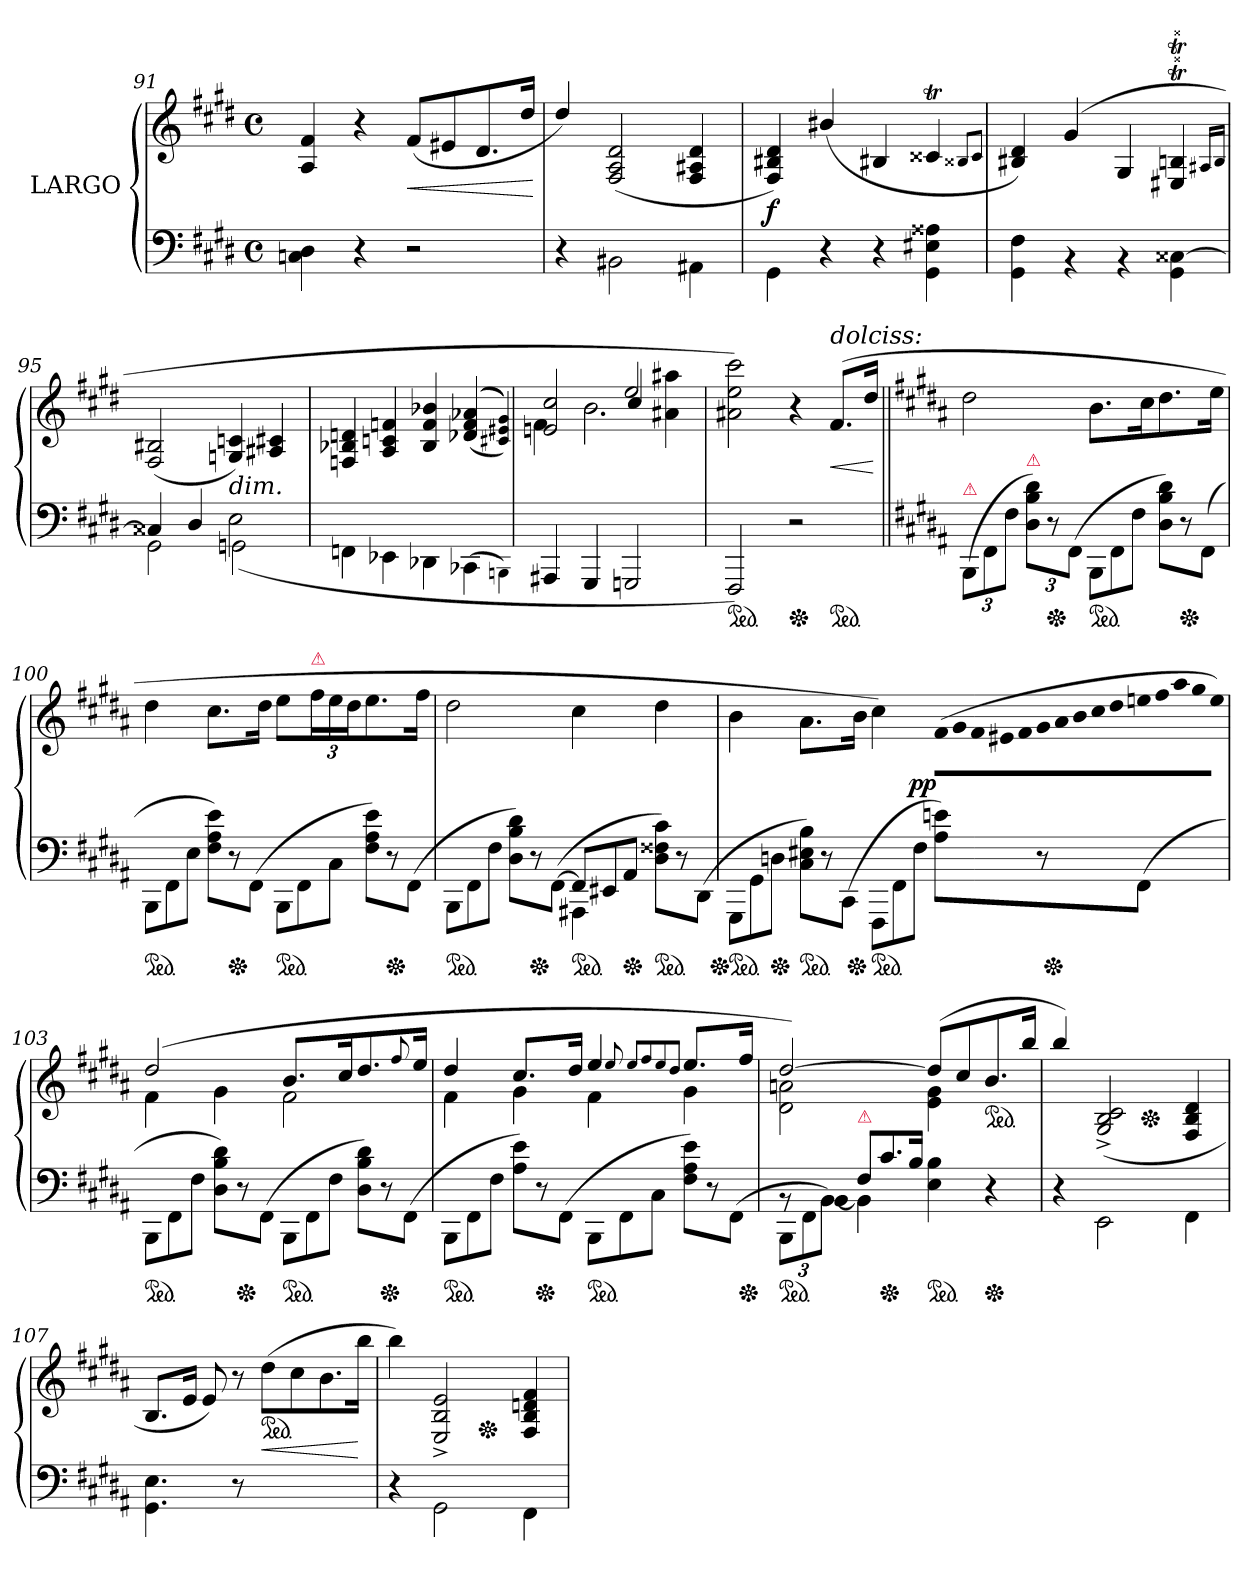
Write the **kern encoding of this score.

**kern	**kern	**dynam
*part1	*part1	*part1
*staff2	*staff1	*staff1/2
*I"LARGO	*	*
*clefF4	*clefG2	*
*k[f#c#g#d#]	*k[f#c#g#d#]	*
*M4/4	*M4/4	*
*met(c)	*met(c)	*
=91	=91	=91
4Cn\ 4D#\	4A 4f#	.
4r	4r	.
2r	(>8f#L	<
.	8e#X	.
.	8.d#	.
.	16dd#Jk	.
.	.	[
=92	=92	=92
4r	4dd#/)	.
2BB#X\	(>2F# 2A 2d#	.
4AA#X\	4F# 4A#X 4d#	.
=93	=93	=93
4GG#\	4F# 4B#X 4d#)	f
4r	(>4b#X/	.
4r	4B#X	.
4GG#\ 4E#X\ 4A##X\	4c##Xt	.
.	8qqB##X/L	.
.	8qqc##/J	.
=94	=94	=94
4GG#\ 4F#\	4B#X 4d#)	.
4rBB	(>4g#	.
4rBB	4G#/	.
4GG#\ [4C##X\	4E#XT/ 4BnT/	.
.	16qqA#X/LL	.
.	16qqB/JJ	.
=95	=95	=95
*^	*	*
4C##X/]	2GG#\	(>2F#/ 2B#X/	.
4D#/	.	.	.
!	!	!LO:TX:c:i:t=dim.	!
2E\	(<2GGn\	4Gn/ 4cn/)	.
.	.	4A#X/ 4c#X/	.
*v	*v	*	*
=96	=96	=96
4FFn\	4Fn/ 4B-X/ 4dn/	.
4EE-X\	4A 4cn 4fn	.
4DD-X\	4B- 4f 4b-X	.
(>4CC-X\	(<(<(<4d-X 4f 4a-X	.
4qqBBBn\)	4qqc#X/ 4qqe#X/ 4qqg#/)))	.
=97	=97	=97
*	*^	*
*	*	*^	*
4AAA#X	2en 2cc#	2rddddyy	4f#\	.
4GGG#	.	.	2.b\	.
2GGGn	2ee	4cc#/	.	.
.	.	4a#X\ 4aa#X\	.	.
*	*v	*v	*v	*
=98	=98	=98
*ped	*	*
2FFF#)	2a#X 2ee 2ccc#)	.
*Xped	*	*
2r	4r	.
!	!LO:TX:a:i:t=dolciss&colon;	!
*ped	*	*
.	(>8.f#L	<
.	16dd#Jk	.
.	.	[
=99||	=99||	=99||
*k[f#c#g#d#a#]	*k[f#c#g#d#a#]	*
!LO:TX:a:color=crimson:t=⚠	!	!
(>12BBB\L	2dd#	.
12FF#	.	.
12F#J	.	.
!LO:TX:a:color=crimson:t=⚠	!	!
12D#\ 12B\ 12d#\L)	.	.
*Xped	*	*
12r	.	.
(>12FF#J	.	.
*Xtuplet	*	*
*ped	*	*
12BBB\L	8.bL	.
12FF#	.	.
12F#J	.	.
.	16cc#K	.
12D#\ 12B\ 12d#\L)	8.dd#	.
*Xped	*	*
12r	.	.
(>12FF#J	.	.
.	16eeJk	.
=100	=100	=100
*ped	*	*
12BBB\L	4dd#	.
12FF#	.	.
12EJ	.	.
12F#\ 12A#\ 12e\L)	8.cc#L	.
*Xped	*	*
12r	.	.
(>12FF#J	.	.
.	16dd#Jk	.
*ped	*	*
12BBB\L	8eeL	.
12FF#	.	.
!	!LO:TX:a:color=crimson:t=⚠	!
.	24ff#L	.
12C#J	24ee	.
.	24dd#J	.
12F#\ 12A#\ 12e\L)	8.ee	.
*Xped	*	*
12r	.	.
(>12FF#J	.	.
.	16ff#Jk	.
=101	=101	=101
*^	*	*
*ped	*	*	*
12BBB\L	2rEEEEyy	2dd#	.
12FF#	.	.	.
12F#J	.	.	.
12D#\ 12B\ 12d#\L)	.	.	.
*Xped	*	*	*
12r	.	.	.
(>[12FF#J	.	.	.
*ped	*	*	*
4AAA#X\	12FF#/L]	4cc#	.
.	12EE#X	.	.
*Xped	*	*	*
.	12AA#J	.	.
*ped	*	*	*
12D#\ 12F##X\ 12c#\L)	4rGGGGyy	4dd#	.
12r	.	.	.
(>12DD#J	.	.	.
*v	*v	*	*
=102	=102	=102
*	*^	*
*Xped	*	*	*
*ped	*	*	*
12GGG#\L	4b	3ryy	.
12GG#	.	.	.
*Xped	*	*	*
12DnJ	.	.	.
*ped	*	*	*
12C#\ 12E#X\ 12B\L)	8.a#\L	.	.
12r	.	12ryy	.
(>12CC#J	.	96ryy	.
*Xped	*	*	*
.	.	3ryy	.
.	16bJk	.	.
*ped	*	*	*
12FFF#\L	4cc#)	.	.
12FF#	.	.	.
12F#J	.	.	.
*	*Xtuplet	*	*
!	!LO:N:vis=8	!	!LO:DY:rj
12A# 12enL)	(>60f#!\L	.	pp
.	.	6ryy	.
!	!LO:N:vis=8	!	!
.	60g#!	.	.
!	!LO:N:vis=8	!	!
.	60f#!	.	.
!	!LO:N:vis=8	!	!
.	60e#X!	.	.
!	!LO:N:vis=8	!	!
.	60f#!	.	.
!	!LO:N:vis=8	!	!
12r	60g#!	.	.
!	!LO:N:vis=8	!	!
*Xped	*	*	*
.	60a#!	.	.
!	!LO:N:vis=8	!	!
.	60b!	.	.
!	!LO:N:vis=8	!	!
.	60cc#!	.	.
!	!LO:N:vis=8	!	!
.	60dd#!	.	.
!	!LO:N:vis=8	!	!
(>12FF#J	60een!	.	.
.	.	24..ryy	.
!	!LO:N:vis=8	!	!
.	60ff#!	.	.
!	!LO:N:vis=8	!	!
.	60aa#!	.	.
!	!LO:N:vis=8	!	!
.	60gg#!	.	.
!	!LO:N:vis=8	!	!
.	60ee!J)	.	.
=103	=103	=103	=103
*ped	*	*	*
12BBB\L	(>2dd#	4f#	.
12FF#	.	.	.
12F#J	.	.	.
12D#\ 12B\ 12d#\L)	.	4g#	.
*Xped	*	*	*
12r	.	.	.
(>12FF#J	.	.	.
*ped	*	*	*
12BBB\L	8.bL	2f#	.
12FF#	.	.	.
12F#J	.	.	.
.	16cc#K	.	.
12D#\ 12B\ 12d#\L)	8.dd#	.	.
*Xped	*	*	*
12r	.	.	.
(>12FF#J	.	.	.
.	8qqff#/	.	.
.	16eeJk	.	.
=104	=104	=104	=104
*ped	*	*	*
12BBB\L	4dd#	4f#	.
12FF#	.	.	.
12F#J	.	.	.
12A# 12eL)	8.cc#L	4g#	.
*Xped	*	*	*
12r	.	.	.
(>12FF#J	.	.	.
.	16dd#Jk	.	.
*ped	*	*	*
12BBB\L	4ee	4f#	.
12FF#	.	.	.
12C#J	.	.	.
.	8qqee/	.	.
.	8qqee/L	.	.
.	8qqff#/	.	.
.	8qqee/	.	.
.	8qqdd#/J	.	.
12F# 12A# 12eL)	8.eeL	4g#	.
12r	.	.	.
(>12FF#J	.	.	.
*Xped	*	*	*
.	16ff#Jk	.	.
=105	=105	=105	=105
*^	*	*	*
*	*tuplet	*	*	*
!LO:TX:a:color=crimson:t=⚠	!	!	!	!
*ped	*	*	*	*
12rBB	12BBBL	[2dd#)	2d# 2an	.
12ryy	12FF#	.	.	.
!LO:N:vis=4	!	!	!	!
12BB/	[12BBJ)	.	.	.
!LO:TX:a:color=crimson:t=⚠	!	!	!	!
12F#L	4BB]	.	.	.
*Xped	*	*	*	*
12.c#	.	.	.	.
24BJk	.	.	.	.
*ped	*	*	*	*
2rgyy	4E 4B	(>8dd#L]	4e 4g#	.
.	.	8cc#	.	.
*Xped	*	*	*	*
*	*	*ped	*	*
.	4r	8.b	4reyy	.
.	.	16bbJk	.	.
*v	*v	*	*	*
=106	=106	=106	=106
4r	4bb/)	2ryy	.
2EE\	(>2G#^>/ 2B^>/ 2c#^>/	.	.
*	*Xped	*	*
.	.	2ryy	.
4FF#\	4F# 4B 4d#	.	.
*	*v	*v	*
=107	=107	=107
4.GG#\ 4.E\	8.BL	.
.	16eJk	.
.	8e)	.
8r	8r	.
*	*ped	*
2ryy	(>8dd#L	<
.	8cc#	.
.	8.b	.
.	16bbJk	[
=108	=108	=108
*	*^	*
4r	4bb)	2ryy	.
2GG#\	2E^< 2B^< 2e^<	.	.
*	*Xped	*	*
.	.	2ryy	.
4FF#\	4F# 4B 4dn 4f#	.	.
*	*v	*v	*
=	=	=
*-	*-	*-
